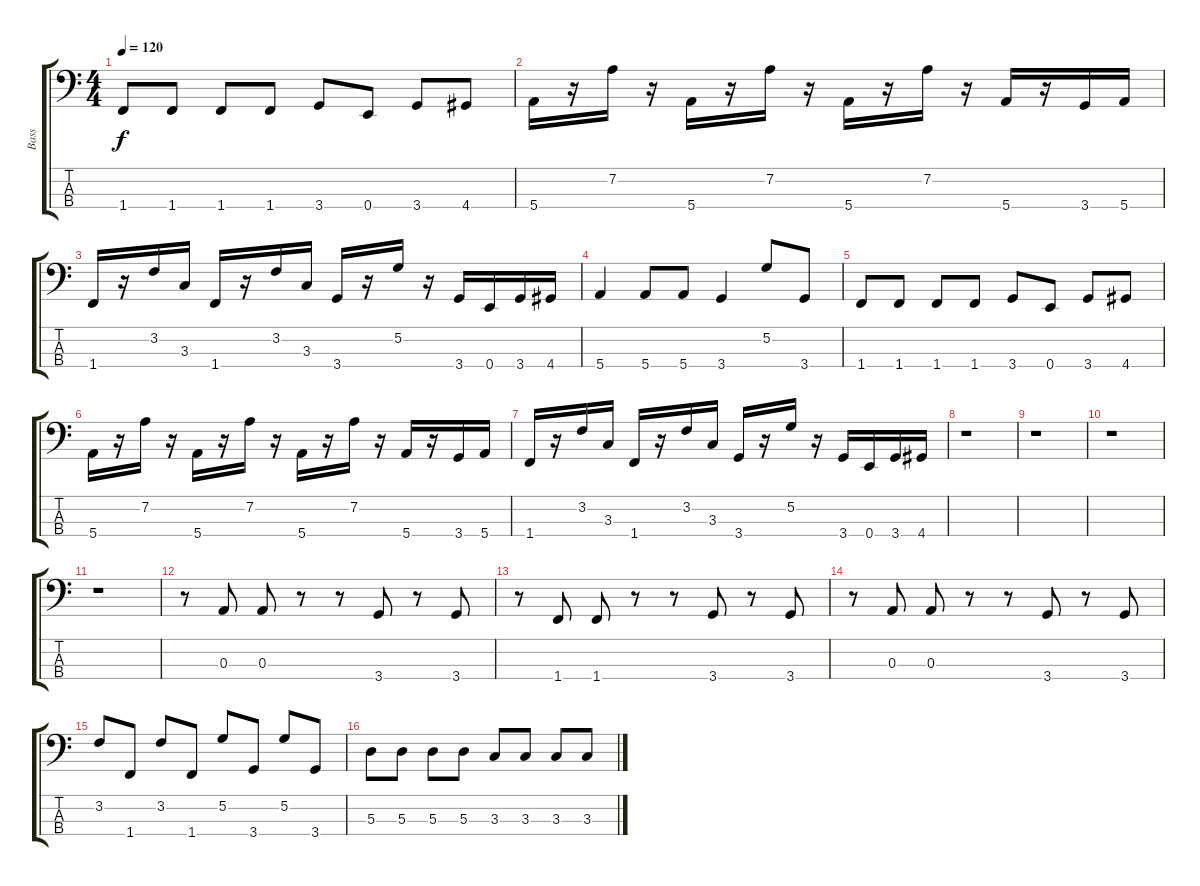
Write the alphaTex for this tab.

\track ("Bass" "Bass") {instrument electricbasspick}
\staff {score tabs}
\tuning (G2 D2 A1 E1) {hide}
\ts (4 4)
\tempo 120
\clef f4
\ks c
1.4.8{dy f} 1.4.8 1.4.8 1.4.8 3.4.8 0.4.8 3.4.8 4.4.8 |
5.4.16 r.16 7.2.16 r.16 5.4.16 r.16 7.2.16 r.16 5.4.16 r.16 7.2.16 r.16 5.4.16 r.16 3.4.16 5.4.16 |
1.4.16 r.16 3.2.16 3.3.16 1.4.16 r.16 3.2.16 3.3.16 3.4.16 r.16 5.2.16 r.16 3.4.16 0.4.16 3.4.16 4.4.16 |
5.4.4 5.4.8 5.4.8 3.4.4 5.2.8 3.4.8 |
1.4.8 1.4.8 1.4.8 1.4.8 3.4.8 0.4.8 3.4.8 4.4.8 |
5.4.16 r.16 7.2.16 r.16 5.4.16 r.16 7.2.16 r.16 5.4.16 r.16 7.2.16 r.16 5.4.16 r.16 3.4.16 5.4.16 |
1.4.16 r.16 3.2.16 3.3.16 1.4.16 r.16 3.2.16 3.3.16 3.4.16 r.16 5.2.16 r.16 3.4.16 0.4.16 3.4.16 4.4.16 |
r.1 |
r.1 |
r.1 |
r.1 |
r.8 0.3.8 0.3.8 r.8 r.8 3.4.8 r.8 3.4.8 |
r.8 1.4.8 1.4.8 r.8 r.8 3.4.8 r.8 3.4.8 |
r.8 0.3.8 0.3.8 r.8 r.8 3.4.8 r.8 3.4.8 |
3.2.8 1.4.8 3.2.8 1.4.8 5.2.8 3.4.8 5.2.8 3.4.8 |
5.3.8 5.3.8 5.3.8 5.3.8 3.3.8 3.3.8 3.3.8 3.3.8
